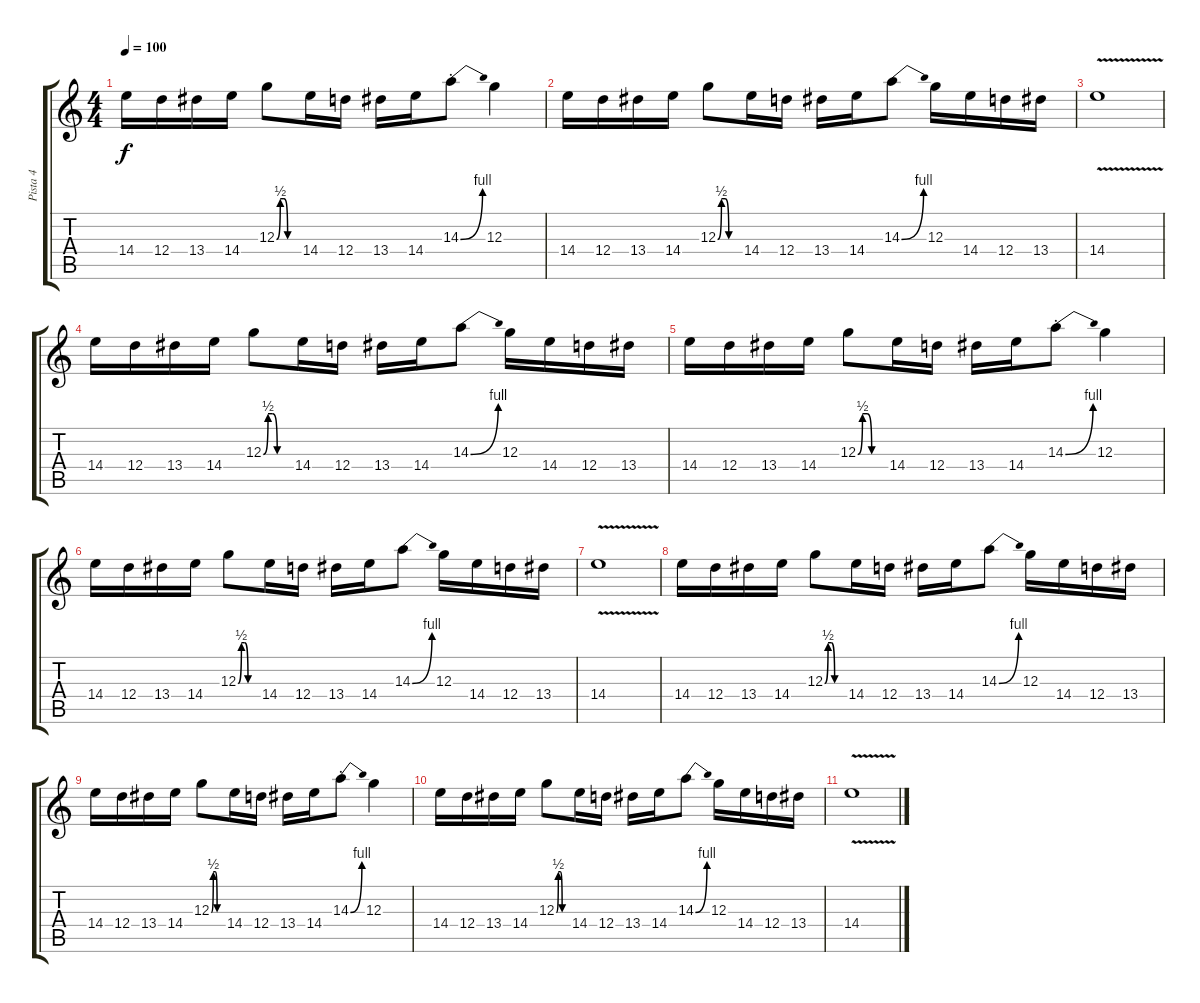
\track ("Pista 4" "Pista 4") {instrument distortionguitar}
\staff {score tabs}
\tuning (E4 B3 G3 D3 A2 E2) {hide}
\ts (4 4)
\tempo 100
\clef g2
\ks c
14.4.16{dy f} 12.4.16 13.4.16 14.4.16 12.3{be (custom 0 0 10 2 20 2 30 0 60 0)}.8 14.4.16 12.4.16 13.4.16 14.4.16 14.3{be (bend 0 0 60 4) st}.8 12.3.4 |
14.4.16 12.4.16 13.4.16 14.4.16 12.3{be (custom 0 0 10 2 20 2 30 0 60 0)}.8 14.4.16 12.4.16 13.4.16 14.4.16 14.3{be (bend 0 0 60 4)}.8 12.3.16 14.4.16 12.4.16 13.4.16 |
14.4{v}.1 |
14.4.16 12.4.16 13.4.16 14.4.16 12.3{be (custom 0 0 10 2 20 2 30 0 60 0)}.8 14.4.16 12.4.16 13.4.16 14.4.16 14.3{be (bend 0 0 60 4)}.8 12.3.16 14.4.16 12.4.16 13.4.16 |
14.4.16 12.4.16 13.4.16 14.4.16 12.3{be (custom 0 0 10 2 20 2 30 0 60 0)}.8 14.4.16 12.4.16 13.4.16 14.4.16 14.3{be (bend 0 0 60 4) st}.8 12.3.4 |
14.4.16 12.4.16 13.4.16 14.4.16 12.3{be (custom 0 0 10 2 20 2 30 0 60 0)}.8 14.4.16 12.4.16 13.4.16 14.4.16 14.3{be (bend 0 0 60 4)}.8 12.3.16 14.4.16 12.4.16 13.4.16 |
14.4{v}.1 |
14.4.16 12.4.16 13.4.16 14.4.16 12.3{be (custom 0 0 10 2 20 2 30 0 60 0)}.8 14.4.16 12.4.16 13.4.16 14.4.16 14.3{be (bend 0 0 60 4)}.8 12.3.16 14.4.16 12.4.16 13.4.16 |
14.4.16 12.4.16 13.4.16 14.4.16 12.3{be (custom 0 0 10 2 20 2 30 0 60 0)}.8 14.4.16 12.4.16 13.4.16 14.4.16 14.3{be (bend 0 0 60 4) st}.8 12.3.4 |
14.4.16 12.4.16 13.4.16 14.4.16 12.3{be (custom 0 0 10 2 20 2 30 0 60 0)}.8 14.4.16 12.4.16 13.4.16 14.4.16 14.3{be (bend 0 0 60 4)}.8 12.3.16 14.4.16 12.4.16 13.4.16 |
14.4{v}.1
